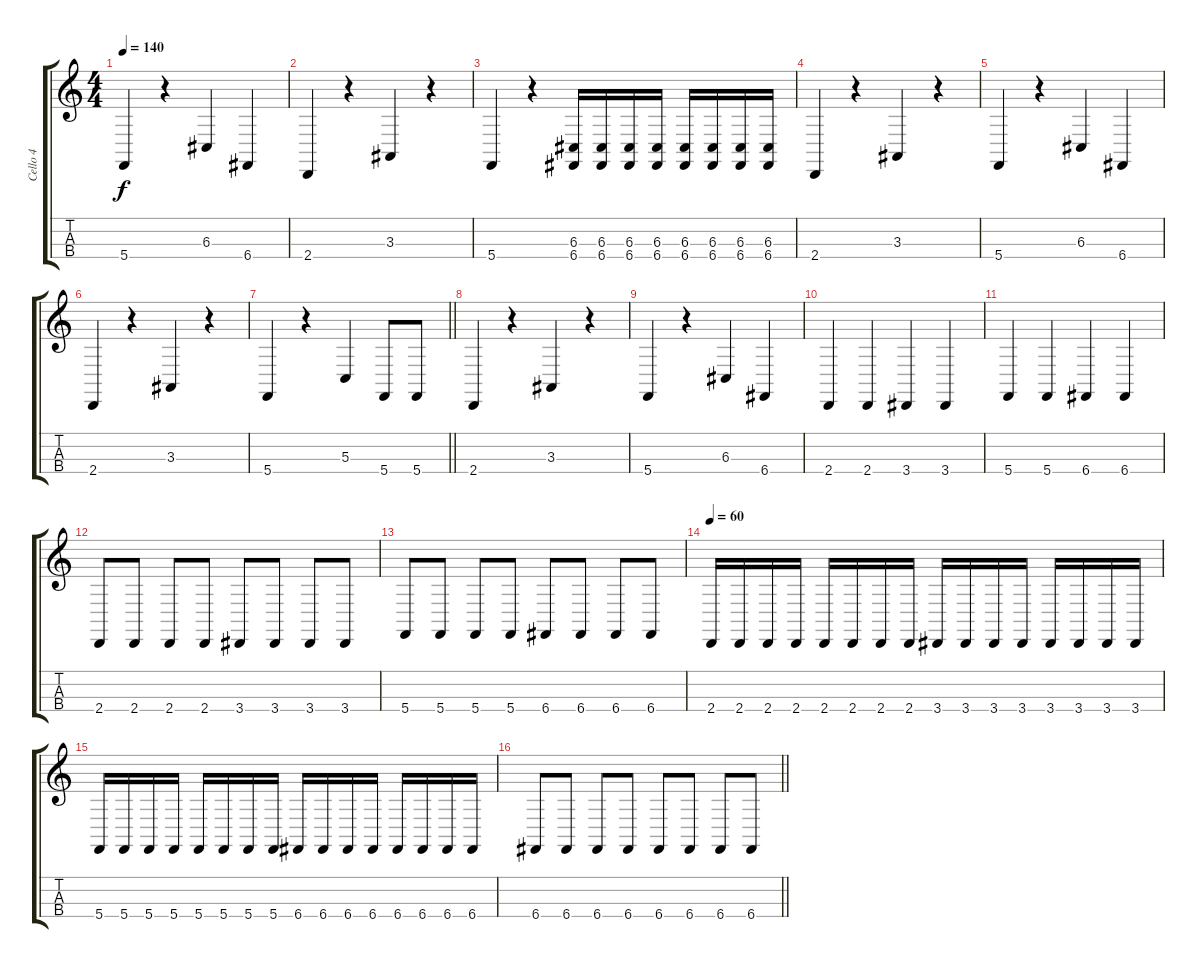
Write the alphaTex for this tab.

\track ("Cello 4" "Cello 4") {instrument cello}
\staff {score tabs}
\tuning (A3 D3 G2 C2) {hide}
\ts (4 4)
\tempo 140
\clef g2
\ks c
5.4.4{dy f} r.4 6.3.4 6.4.4 |
2.4.4 r.4 3.3.4 r.4 |
5.4.4 r.4 (6.3 6.4).16 (6.3 6.4).16 (6.3 6.4).16 (6.3 6.4).16 (6.3 6.4).16 (6.3 6.4).16 (6.3 6.4).16 (6.3 6.4).16 |
2.4.4 r.4 3.3.4 r.4 |
5.4.4 r.4 6.3.4 6.4.4 |
2.4.4 r.4 3.3.4 r.4 |
\barLineRight lightlight
5.4.4 r.4 5.3.4 5.4.8 5.4.8 |
2.4.4 r.4 3.3.4 r.4 |
5.4.4 r.4 6.3.4 6.4.4 |
2.4.4 2.4.4 3.4.4 3.4.4 |
5.4.4 5.4.4 6.4.4 6.4.4 |
2.4.8 2.4.8 2.4.8 2.4.8 3.4.8 3.4.8 3.4.8 3.4.8 |
5.4.8 5.4.8 5.4.8 5.4.8 6.4.8 6.4.8 6.4.8 6.4.8 |
\tempo 60
2.4.16 2.4.16 2.4.16 2.4.16 2.4.16 2.4.16 2.4.16 2.4.16 3.4.16 3.4.16 3.4.16 3.4.16 3.4.16 3.4.16 3.4.16 3.4.16 |
5.4.16 5.4.16 5.4.16 5.4.16 5.4.16 5.4.16 5.4.16 5.4.16 6.4.16 6.4.16 6.4.16 6.4.16 6.4.16 6.4.16 6.4.16 6.4.16 |
\barLineRight lightlight
6.4.8 6.4.8 6.4.8 6.4.8 6.4.8 6.4.8 6.4.8 6.4.8
